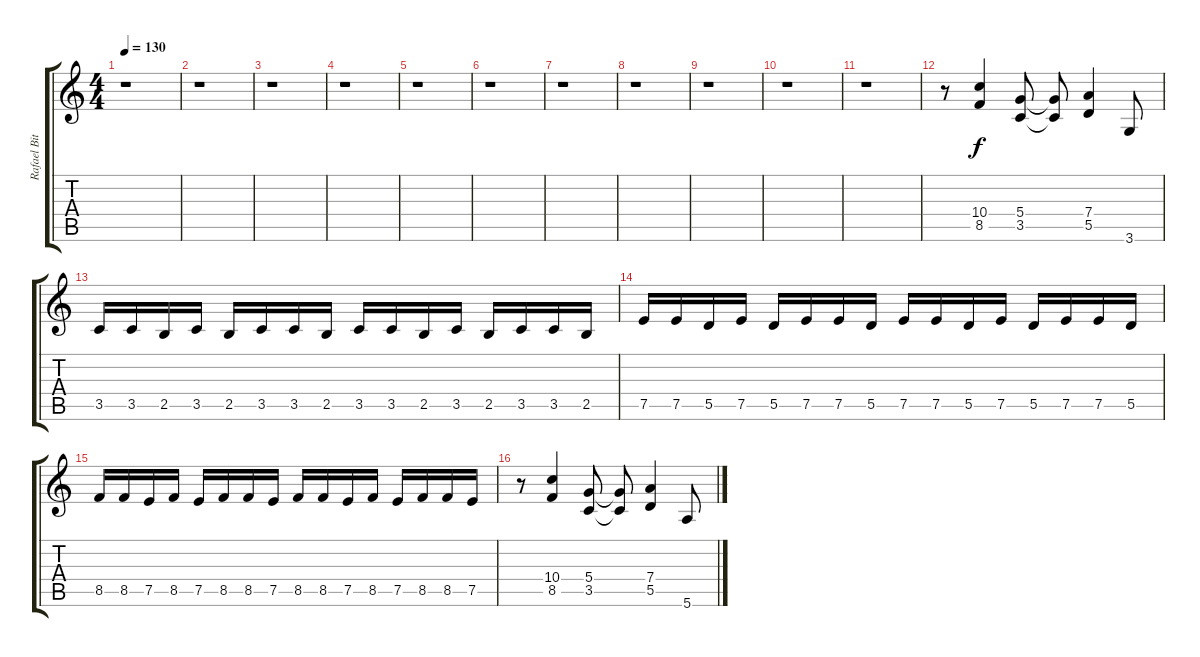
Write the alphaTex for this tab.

\track ("Rafael Bittencourt" "Rafael Bit") {instrument distortionguitar}
\staff {score tabs}
\tuning (E4 B3 G3 D3 A2 E2) {hide}
\ts (4 4)
\tempo 130
\clef g2
\ks c
r.1{dy f instrument distortionguitar} |
r.1 |
r.1 |
r.1 |
r.1 |
r.1 |
r.1 |
r.1 |
r.1 |
r.1 |
r.1 |
r.8 (10.4 8.5).4 (5.4 3.5).8 (5.4{t} 3.5{t}).8 (7.4 5.5).4 3.6.8 |
3.5.16 3.5.16 2.5.16 3.5.16 2.5.16 3.5.16 3.5.16 2.5.16 3.5.16 3.5.16 2.5.16 3.5.16 2.5.16 3.5.16 3.5.16 2.5.16 |
7.5.16 7.5.16 5.5.16 7.5.16 5.5.16 7.5.16 7.5.16 5.5.16 7.5.16 7.5.16 5.5.16 7.5.16 5.5.16 7.5.16 7.5.16 5.5.16 |
8.5.16 8.5.16 7.5.16 8.5.16 7.5.16 8.5.16 8.5.16 7.5.16 8.5.16 8.5.16 7.5.16 8.5.16 7.5.16 8.5.16 8.5.16 7.5.16 |
r.8 (10.4 8.5).4 (5.4 3.5).8 (5.4{t} 3.5{t}).8 (7.4 5.5).4 5.6.8
